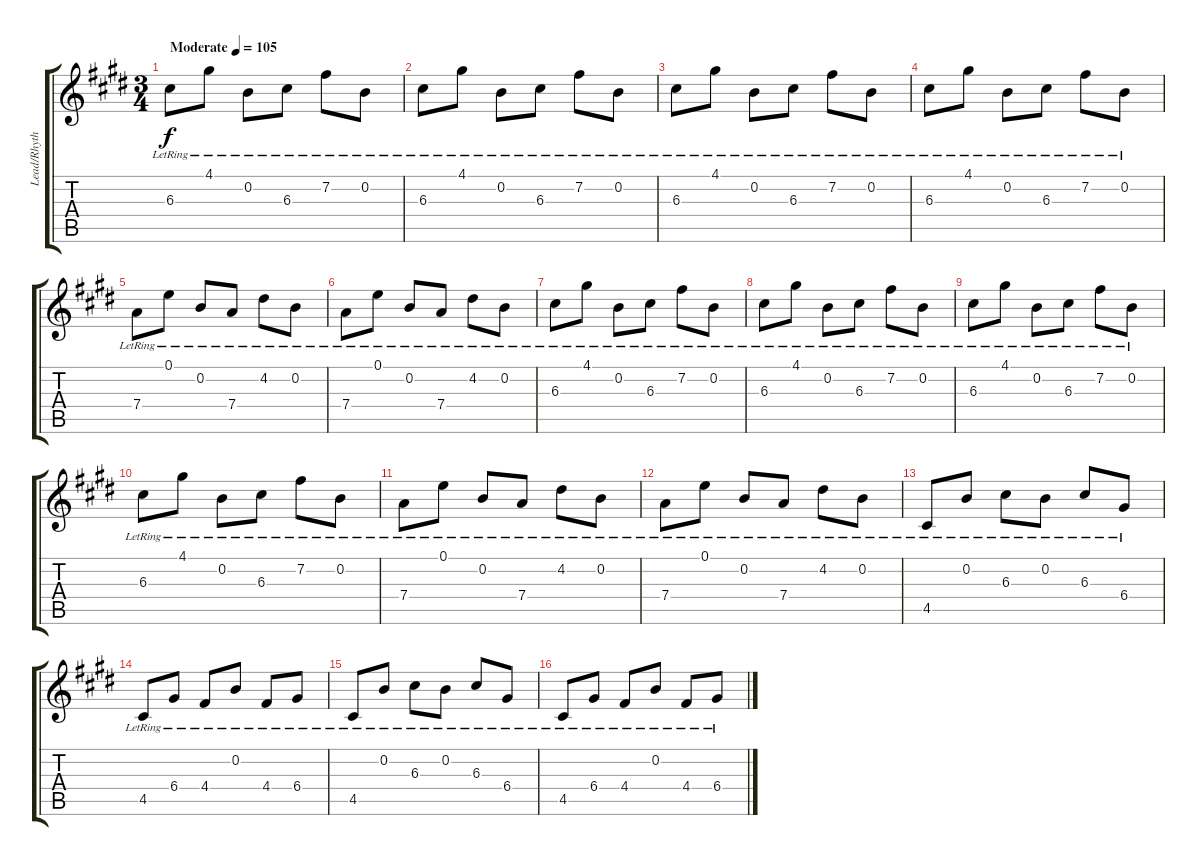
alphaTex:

\track ("Lead/Rhythm" "Lead/Rhyth") {instrument electricguitarclean}
\staff {score tabs}
\tuning (E4 B3 G3 D3 A2 E2) {hide}
\ts (3 4)
\tempo (105 "Moderate")
\clef g2
\ks c#minor
6.3{lr}.8{dy f instrument electricguitarclean} 4.1{lr}.8 0.2{lr}.8 6.3{lr}.8 7.2{lr}.8 0.2{lr}.8 |
6.3{lr}.8 4.1{lr}.8 0.2{lr}.8 6.3{lr}.8 7.2{lr}.8 0.2{lr}.8 |
6.3{lr}.8 4.1{lr}.8 0.2{lr}.8 6.3{lr}.8 7.2{lr}.8 0.2{lr}.8 |
6.3{lr}.8 4.1{lr}.8 0.2{lr}.8 6.3{lr}.8 7.2{lr}.8 0.2{lr}.8 |
7.4{lr}.8 0.1{lr}.8 0.2{lr}.8 7.4{lr}.8 4.2{lr}.8 0.2{lr}.8 |
7.4{lr}.8 0.1{lr}.8 0.2{lr}.8 7.4{lr}.8 4.2{lr}.8 0.2{lr}.8 |
6.3{lr}.8 4.1{lr}.8 0.2{lr}.8 6.3{lr}.8 7.2{lr}.8 0.2{lr}.8 |
6.3{lr}.8 4.1{lr}.8 0.2{lr}.8 6.3{lr}.8 7.2{lr}.8 0.2{lr}.8 |
6.3{lr}.8 4.1{lr}.8 0.2{lr}.8 6.3{lr}.8 7.2{lr}.8 0.2{lr}.8 |
6.3{lr}.8 4.1{lr}.8 0.2{lr}.8 6.3{lr}.8 7.2{lr}.8 0.2{lr}.8 |
7.4{lr}.8 0.1{lr}.8 0.2{lr}.8 7.4{lr}.8 4.2{lr}.8 0.2{lr}.8 |
7.4{lr}.8 0.1{lr}.8 0.2{lr}.8 7.4{lr}.8 4.2{lr}.8 0.2{lr}.8 |
4.5{lr}.8 0.2{lr}.8 6.3{lr}.8 0.2{lr}.8 6.3{lr}.8 6.4{lr}.8 |
4.5{lr}.8 6.4{lr}.8 4.4{lr}.8 0.2{lr}.8 4.4{lr}.8 6.4{lr}.8 |
4.5{lr}.8 0.2{lr}.8 6.3{lr}.8 0.2{lr}.8 6.3{lr}.8 6.4{lr}.8 |
4.5{lr}.8 6.4{lr}.8 4.4{lr}.8 0.2{lr}.8 4.4{lr}.8 6.4{lr}.8
